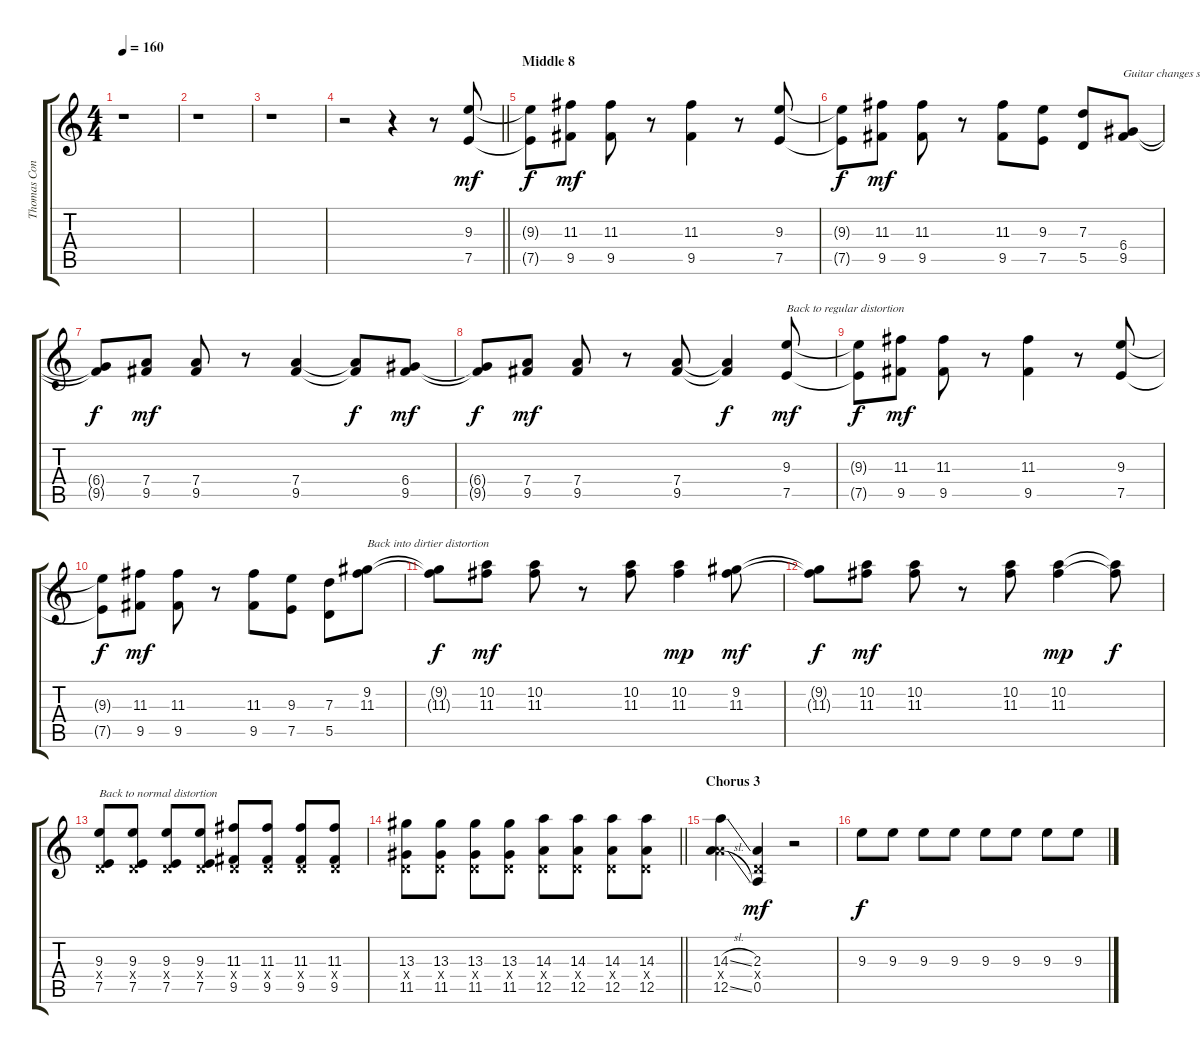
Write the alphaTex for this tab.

\track ("Thomas Conrad (Lead Guitar)" "Thomas Con") {instrument overdrivenguitar}
\staff {score tabs}
\tuning (E4 B3 G3 D3 A2 D2) {hide}
\ts (4 4)
\tempo 160
\clef g2
\ks c
r.1{dy f} |
r.1 |
r.1 |
\barLineRight lightlight
r.2 r.4 r.8 (9.3 7.5).8{dy mf volume 14} |
\section ("" "Middle 8")
(9.3{t} 7.5{t}).8{dy f} (11.3 9.5).8{dy mf} (11.3 9.5).8 r.8 (11.3 9.5).4 r.8 (9.3 7.5).8 |
(9.3{t} 7.5{t}).8{dy f} (11.3 9.5).8{dy mf} (11.3 9.5).8 r.8 (11.3 9.5).8 (9.3 7.5).8 (7.3 5.5).8 (6.4 9.5).8{txt "Guitar changes sound to be dirtier" instrument distortionguitar} |
(6.4{t} 9.5{t}).8{dy f} (7.4 9.5).8{dy mf} (7.4 9.5).8 r.8 (7.4 9.5).4 (7.4{t} 9.5{t}).8{dy f} (6.4 9.5).8{dy mf} |
(6.4{t} 9.5{t}).8{dy f} (7.4 9.5).8{dy mf} (7.4 9.5).8 r.8 (7.4 9.5).8 (7.4{t} 9.5{t}).4{dy f} (9.3 7.5).8{txt "Back to regular distortion" dy mf instrument overdrivenguitar} |
(9.3{t} 7.5{t}).8{dy f} (11.3 9.5).8{dy mf} (11.3 9.5).8 r.8 (11.3 9.5).4 r.8 (9.3 7.5).8 |
(9.3{t} 7.5{t}).8{dy f} (11.3 9.5).8{dy mf} (11.3 9.5).8 r.8 (11.3 9.5).8 (9.3 7.5).8 (7.3 5.5).8 (9.2 11.3).8{txt "Back into dirtier distortion" instrument distortionguitar} |
(9.2{t} 11.3{t}).8{dy f} (10.2 11.3).8{dy mf} (10.2 11.3).8 r.8 (10.2 11.3).8 (10.2 11.3).4{dy mp} (9.2 11.3).8{dy mf} |
(9.2{t} 11.3{t}).8{dy f} (10.2 11.3).8{dy mf} (10.2 11.3).8 r.8 (10.2 11.3).8 (10.2 11.3).4{dy mp} (10.2{t} 11.3{t}).8{dy f} |
(9.3 0.4{x} 7.5).8{txt "Back to normal distortion" instrument overdrivenguitar} (9.3 0.4{x} 7.5).8 (9.3 0.4{x} 7.5).8 (9.3 0.4{x} 7.5).8 (11.3 0.4{x} 9.5).8 (11.3 0.4{x} 9.5).8 (11.3 0.4{x} 9.5).8 (11.3 0.4{x} 9.5).8 |
\barLineRight lightlight
(13.3 0.4{x} 11.5).8 (13.3 0.4{x} 11.5).8 (13.3 0.4{x} 11.5).8 (13.3 0.4{x} 11.5).8 (14.3 0.4{x} 12.5).8 (14.3 0.4{x} 12.5).8 (14.3 0.4{x} 12.5).8 (14.3 0.4{x} 12.5).8 |
\section ("" "Chorus 3")
(14.3{sl} 7.4{x} 12.5{sl}).4 (2.3 0.4{x} 0.5).4{dy mf} r.2{volume 0} |
9.3.8{dy f volume 16} 9.3.8 9.3.8 9.3.8 9.3.8 9.3.8 9.3.8 9.3.8
